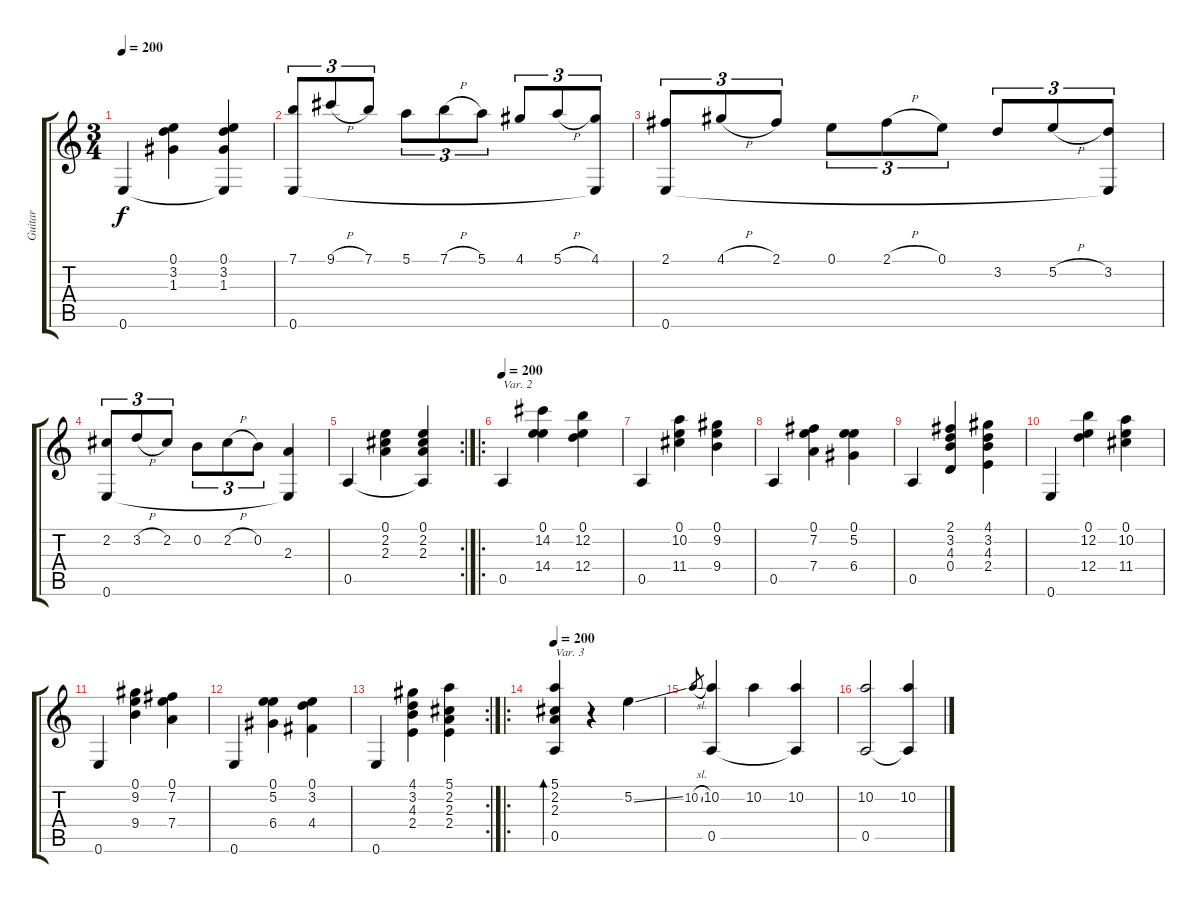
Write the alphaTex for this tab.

\track ("Guitar" "Guitar") {instrument acousticguitarnylon}
\staff {score tabs}
\tuning (E4 B3 G3 D3 A2 E2) {hide}
\ts (3 4)
\tempo 200
\clef g2
\ks c
0.6.4{dy f} (0.1 3.2 1.3).4 (0.1 3.2 1.3 0.6{t}).4 |
(7.1 0.6).8{tu (3 2)} 9.1{h}.8{tu (3 2)} 7.1.8{tu (3 2)} 5.1.8{tu (3 2)} 7.1{h}.8{tu (3 2)} 5.1.8{tu (3 2)} 4.1.8{tu (3 2)} 5.1{h}.8{tu (3 2)} (4.1 0.6{t}).8{tu (3 2)} |
(2.1 0.6).8{tu (3 2)} 4.1{h}.8{tu (3 2)} 2.1.8{tu (3 2)} 0.1.8{tu (3 2)} 2.1{h}.8{tu (3 2)} 0.1.8{tu (3 2)} 3.2.8{tu (3 2)} 5.2{h}.8{tu (3 2)} (3.2 0.6{t}).8{tu (3 2)} |
(2.2 0.6).8{tu (3 2)} 3.2{h}.8{tu (3 2)} 2.2.8{tu (3 2)} 0.2.8{tu (3 2)} 2.2{h}.8{tu (3 2)} 0.2.8{tu (3 2)} (2.3 0.6{t}).4 |
\rc 2
0.5.4 (0.1 2.2 2.3).4 (0.1 2.2 2.3 0.5{t}).4 |
\ro
\tempo 200
0.5.4{txt "Var. 2"} (0.1 14.2 14.4).4 (0.1 12.2 12.4).4 |
0.5.4 (0.1 10.2 11.4).4 (0.1 9.2 9.4).4 |
0.5.4 (0.1 7.2 7.4).4 (0.1 5.2 6.4).4 |
0.5.4 (2.1 3.2 4.3 0.4).4 (4.1 3.2 4.3 2.4).4 |
0.6.4 (0.1 12.2 12.4).4 (0.1 10.2 11.4).4 |
0.6.4 (0.1 9.2 9.4).4 (0.1 7.2 7.4).4 |
0.6.4 (0.1 5.2 6.4).4 (0.1 3.2 4.4).4 |
\rc 2
0.6.4 (4.1 3.2 4.3 2.4).4 (5.1 2.2 2.3 2.4).4 |
\ro
\tempo 200
(5.1 2.2 2.3 0.5).4{bd 120 txt "Var. 3"} r.4 5.2{ss}.4 |
10.2{sl}.8{gr} (10.2 0.5).4 10.2.4 (10.2 0.5{t}).4 |
(10.2 0.5).2 (10.2 0.5{t}).4
